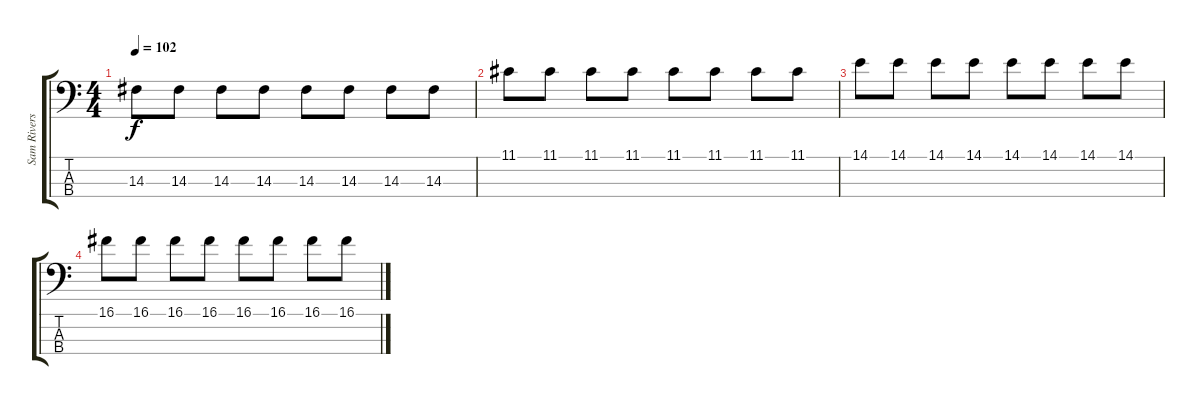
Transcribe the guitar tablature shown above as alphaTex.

\track ("Sam Rivers (Bass)" "Sam Rivers") {instrument electricbassfinger}
\staff {score tabs}
\tuning (D2 A1 E1 B0) {hide}
\ts (4 4)
\tempo 102
\clef f4
\ks c
14.3.8{dy f} 14.3.8 14.3.8 14.3.8 14.3.8 14.3.8 14.3.8 14.3.8 |
11.1.8 11.1.8 11.1.8 11.1.8 11.1.8 11.1.8 11.1.8 11.1.8 |
14.1.8 14.1.8 14.1.8 14.1.8 14.1.8 14.1.8 14.1.8 14.1.8 |
16.1.8 16.1.8 16.1.8 16.1.8 16.1.8 16.1.8 16.1.8 16.1.8
